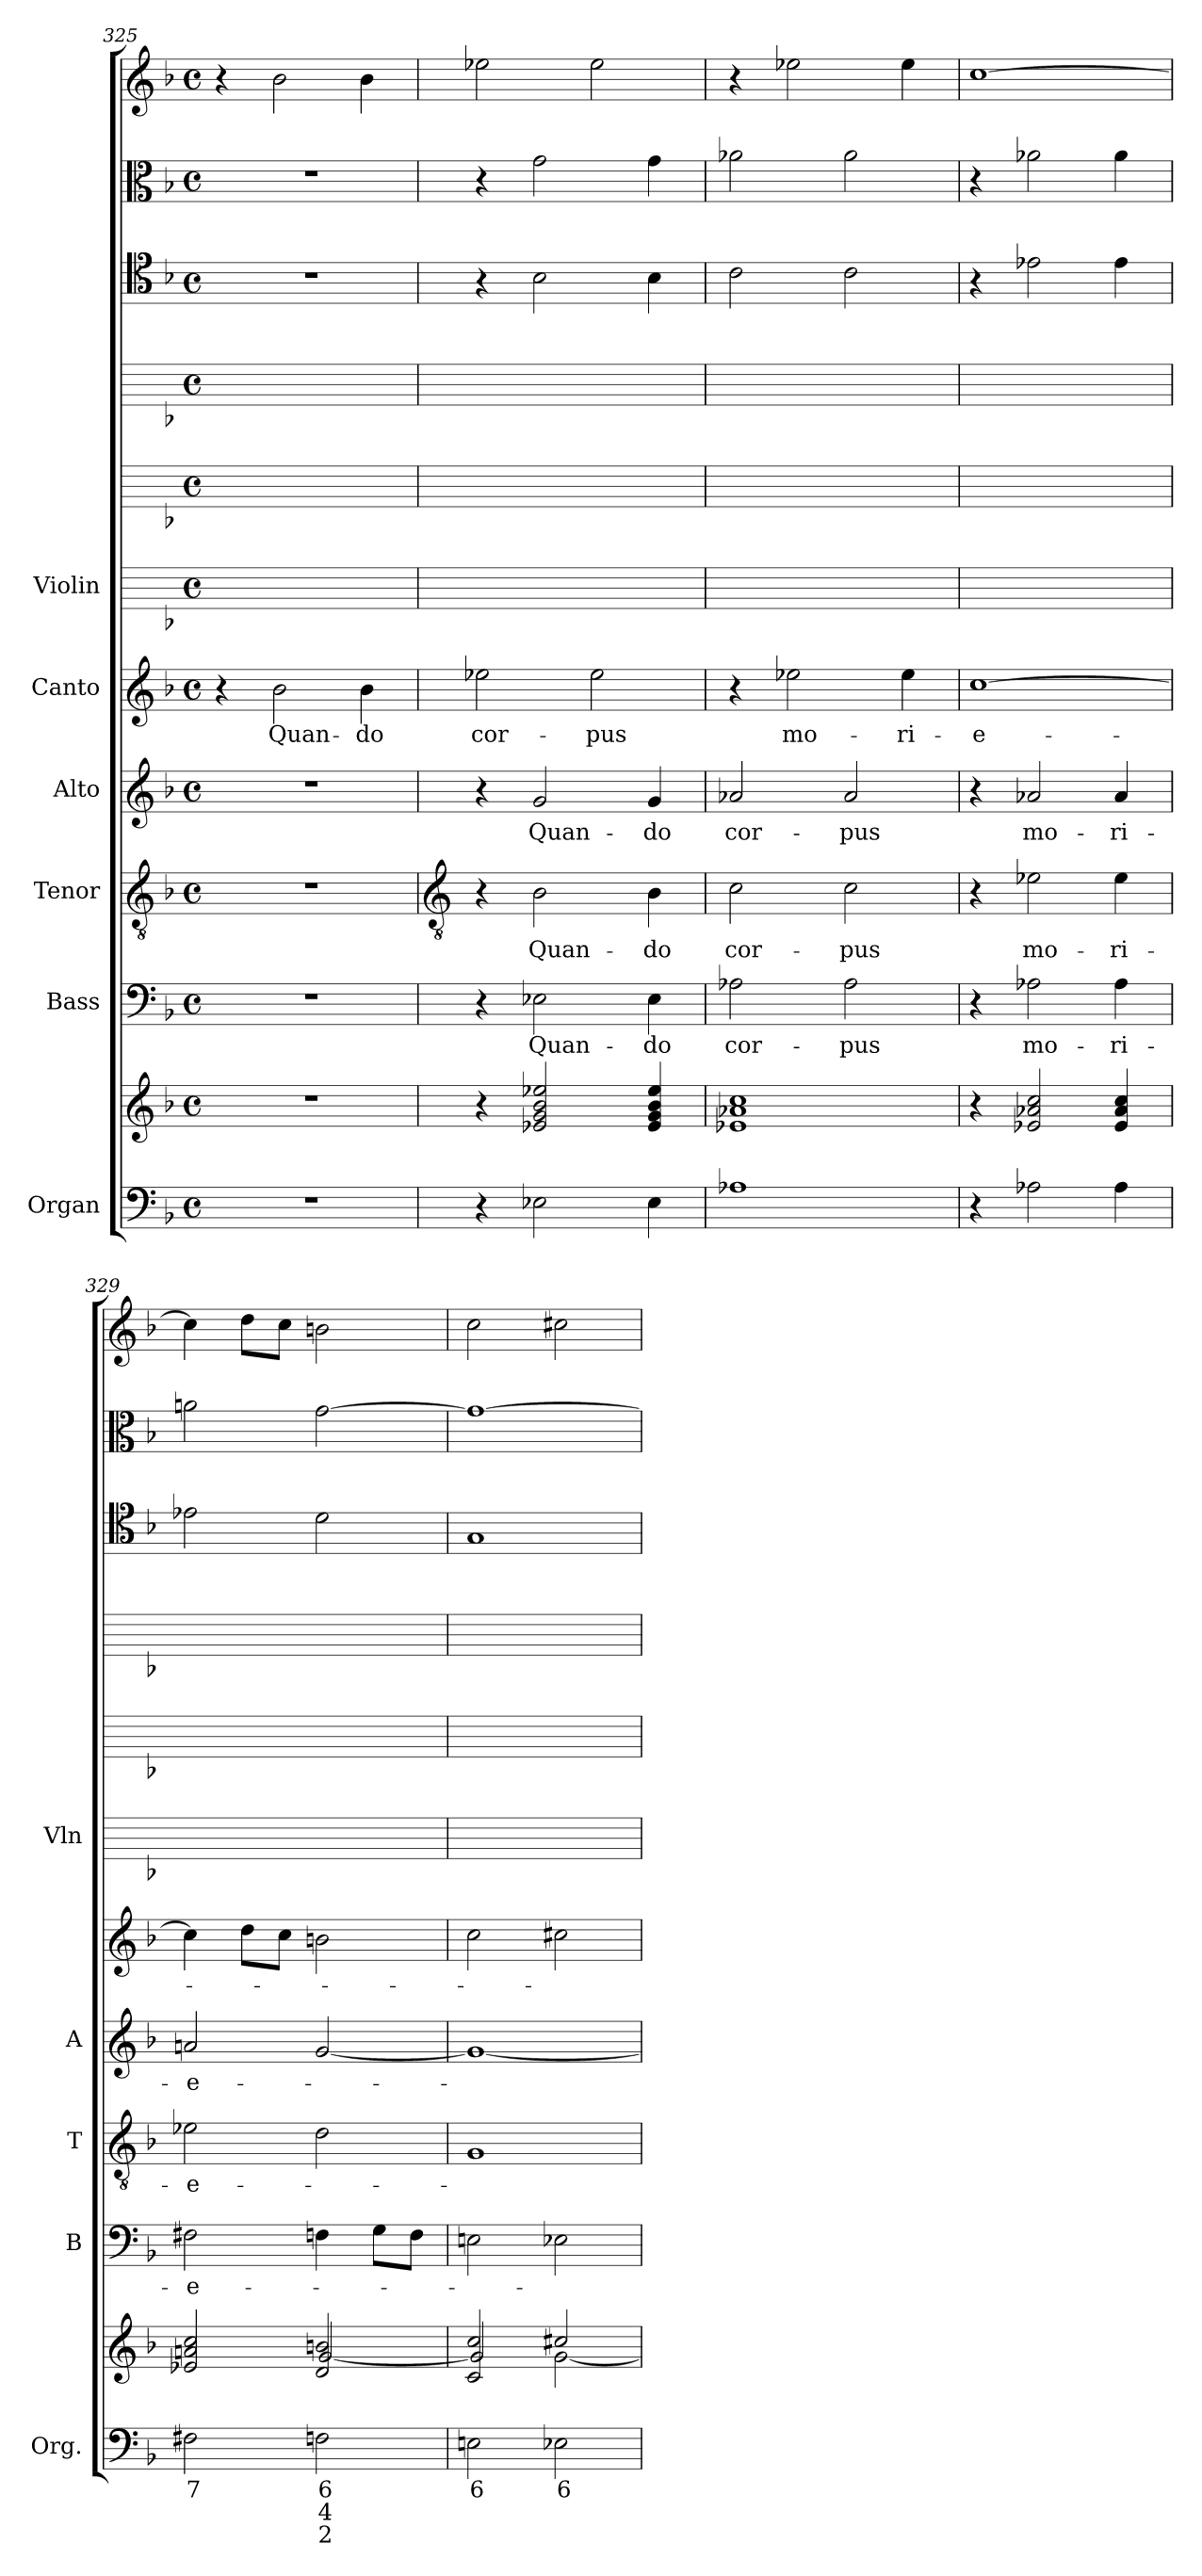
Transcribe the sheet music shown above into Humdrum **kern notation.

**kern	**text	**text	**text	**kern	**kern	**text	**kern	**text	**kern	**text	**kern	**text	**kern	**kern	**kern	**kern	**kern	**kern
*part6	*part6	*part6	*part6	*part6	*part5	*part5	*part4	*part4	*part3	*part3	*part2	*part2	*part1	*part1	*part1	*part1	*part1	*part1
*staff12	*staff12	*staff12	*staff12	*staff11	*staff10	*staff10	*staff9	*staff9	*staff8	*staff8	*staff7	*staff7	*staff6	*staff5	*staff4	*staff3	*staff2	*staff1
*I"Organ	*	*	*	*	*I"Bass	*	*I"Tenor	*	*I"Alto	*	*I"Canto	*	*I"Violin	*	*	*	*	*
*I'Org.	*	*	*	*	*I'B	*	*I'T	*	*I'A	*	*	*	*I'Vln	*	*	*	*	*
*clefF4	*	*	*	*clefG2	*clefF4	*	*clefGv2	*	*clefG2	*	*clefG2	*	*	*	*	*clefC4	*clefC3	*clefG2
*k[b-]	*	*	*	*k[b-]	*k[b-]	*	*k[b-]	*	*k[b-]	*	*k[b-]	*	*k[b-]	*k[b-]	*k[b-]	*k[b-]	*k[b-]	*k[b-]
*F:	*	*	*	*F:	*F:	*	*F:	*	*F:	*	*F:	*	*F:	*F:	*F:	*F:	*F:	*F:
*M4/4	*	*	*	*M4/4	*M4/4	*	*M4/4	*	*M4/4	*	*M4/4	*	*M4/4	*M4/4	*M4/4	*M4/4	*M4/4	*M4/4
*met(c)	*	*	*	*met(c)	*met(c)	*	*met(c)	*	*met(c)	*	*met(c)	*	*met(c)	*met(c)	*met(c)	*met(c)	*met(c)	*met(c)
=325	=325	=325	=325	=325	=325	=325	=325	=325	=325	=325	=325	=325	=325	=325	=325	=325	=325	=325
*	*	*	*	*^	*	*	*	*	*	*	*	*	*	*	*	*	*	*
*	*	*	*	*	*^	*	*	*	*	*	*	*	*	*	*	*	*	*	*
1r	.	.	.	1r	1ryy	1ryy	1r	.	1r	.	1r	.	4r	.	1ryy	1ryy	1ryy	1r	1r	4r
!	!	!	!	!	!	!	!	!	!	!	!	!	!	!LO:LY:b	!	!	!	!	!	!
.	.	.	.	.	.	.	.	.	.	.	.	.	2b-	Quan-	.	.	.	.	.	2b-
!	!	!	!	!	!	!	!	!	!	!	!	!	!	!LO:LY:b	!	!	!	!	!	!
.	.	.	.	.	.	.	.	.	.	.	.	.	4b-	-do	.	.	.	.	.	4b-
!!LO:LB:g=z
=326	=326	=326	=326	=326	=326	=326	=326	=326	=326	=326	=326	=326	=326	=326	=326	=326	=326	=326	=326	=326
*	*	*	*	*	*	*	*	*	*clefGv2	*	*	*	*	*	*	*	*	*	*	*
!	!	!	!	!	!	!	!	!	!	!	!	!	!	!LO:LY:b	!	!	!	!	!	!
4r	.	.	.	4r	1ryy	1ryy	4r	.	4r	.	4r	.	2ee-X	cor-	1ryy	1ryy	1ryy	4r	4r	2ee-X
!	!	!	!	!	!	!	!	!LO:LY:b	!	!LO:LY:b	!	!LO:LY:b	!	!	!	!	!	!	!	!
2E-X	.	.	.	2e-X/ 2g/ 2b-/ 2ee-X/	.	.	2E-X	Quan-	2B-	Quan-	2g	Quan-	.	.	.	.	.	2B-	2g	.
!	!	!	!	!	!	!	!	!	!	!	!	!	!	!LO:LY:b	!	!	!	!	!	!
.	.	.	.	.	.	.	.	.	.	.	.	.	2ee-	-pus	.	.	.	.	.	2ee-
!	!	!	!	!	!	!	!	!LO:LY:b	!	!LO:LY:b	!	!LO:LY:b	!	!	!	!	!	!	!	!
4E-	.	.	.	4e-/ 4g/ 4b-/ 4ee-/	.	.	4E-	-do	4B-	-do	4g	-do	.	.	.	.	.	4B-	4g	.
=327	=327	=327	=327	=327	=327	=327	=327	=327	=327	=327	=327	=327	=327	=327	=327	=327	=327	=327	=327	=327
!	!	!	!	!	!	!	!	!LO:LY:b	!	!LO:LY:b	!	!LO:LY:b	!	!	!	!	!	!	!	!
1A-X	.	.	.	1e-X/ 1a-X/ 1cc/	1ryy	1ryy	2A-X	cor-	2c	cor-	2a-X	cor-	4r	.	1ryy	1ryy	1ryy	2c	2a-X	4r
!	!	!	!	!	!	!	!	!	!	!	!	!	!	!LO:LY:b	!	!	!	!	!	!
.	.	.	.	.	.	.	.	.	.	.	.	.	2ee-X	mo-	.	.	.	.	.	2ee-X
!	!	!	!	!	!	!	!	!LO:LY:b	!	!LO:LY:b	!	!LO:LY:b	!	!	!	!	!	!	!	!
.	.	.	.	.	.	.	2A-	-pus	2c	-pus	2a-	-pus	.	.	.	.	.	2c	2a-	.
!	!	!	!	!	!	!	!	!	!	!	!	!	!	!LO:LY:b	!	!	!	!	!	!
.	.	.	.	.	.	.	.	.	.	.	.	.	4ee-	-ri-	.	.	.	.	.	4ee-
=328	=328	=328	=328	=328	=328	=328	=328	=328	=328	=328	=328	=328	=328	=328	=328	=328	=328	=328	=328	=328
!	!	!	!	!	!	!	!	!	!	!	!	!	!	!LO:LY:b	!	!	!	!	!	!
4r	.	.	.	4r	1ryy	1ryy	4r	.	4r	.	4r	.	[1cc	-e-	1ryy	1ryy	1ryy	4r	4r	[1cc
!	!	!	!	!	!	!	!	!LO:LY:b	!	!LO:LY:b	!	!LO:LY:b	!	!	!	!	!	!	!	!
2A-X	.	.	.	2e-X/ 2a-X/ 2cc/	.	.	2A-X	mo-	2e-X	mo-	2a-X	mo-	.	.	.	.	.	2e-X	2a-X	.
!	!	!	!	!	!	!	!	!LO:LY:b	!	!LO:LY:b	!	!LO:LY:b	!	!	!	!	!	!	!	!
4A-	.	.	.	4e-/ 4a-/ 4cc/	.	.	4A-	-ri-	4e-	-ri-	4a-	-ri-	.	.	.	.	.	4e-	4a-	.
=329	=329	=329	=329	=329	=329	=329	=329	=329	=329	=329	=329	=329	=329	=329	=329	=329	=329	=329	=329	=329
!	!LO:LY:b	!	!	!	!	!	!	!LO:LY:b	!	!LO:LY:b	!	!LO:LY:b	!	!	!	!	!	!	!	!
2F#X	7	.	.	2e-X/ 2an/ 2cc/	2ryy	1ryy	2F#X	-e-	2e-X	-e-	2an	-e-	4cc]	.	1ryy	1ryy	1ryy	2e-X	2an	4cc]
.	.	.	.	.	.	.	.	.	.	.	.	.	8ddL	.	.	.	.	.	.	8ddL
.	.	.	.	.	.	.	.	.	.	.	.	.	8ccJ	.	.	.	.	.	.	8ccJ
!	!LO:LY:b	!LO:LY:b	!LO:LY:b	!	!	!	!	!	!	!	!	!	!	!	!	!	!	!	!	!
2Fn	6	4	2	2d/ 2bn/	[2g/	.	4Fn	.	2d	.	[2g	.	2bn	.	.	.	.	2d	[2g	2bn
.	.	.	.	.	.	.	8GL	.	.	.	.	.	.	.	.	.	.	.	.	.
.	.	.	.	.	.	.	8FJ	.	.	.	.	.	.	.	.	.	.	.	.	.
=330	=330	=330	=330	=330	=330	=330	=330	=330	=330	=330	=330	=330	=330	=330	=330	=330	=330	=330	=330	=330
!	!LO:LY:b	!	!	!	!	!	!	!	!	!	!	!	!	!	!	!	!	!	!	!
2En	6	.	.	2c/ 2cc/	2g/]	1ryy	2En	.	1G	.	1g_	.	2cc	.	1ryy	1ryy	1ryy	1G	1g_	2cc
!	!LO:LY:b	!	!	!	!	!	!	!	!	!	!	!	!	!	!	!	!	!	!	!
2E-X	6	.	.	2cc#X/	[2g\	.	2E-X	.	.	.	.	.	2cc#X	.	.	.	.	.	.	2cc#X
*	*	*	*	*v	*v	*v	*	*	*	*	*	*	*	*	*	*	*	*	*	*
=	=	=	=	=	=	=	=	=	=	=	=	=	=	=	=	=	=	=
*-	*-	*-	*-	*-	*-	*-	*-	*-	*-	*-	*-	*-	*-	*-	*-	*-	*-	*-
